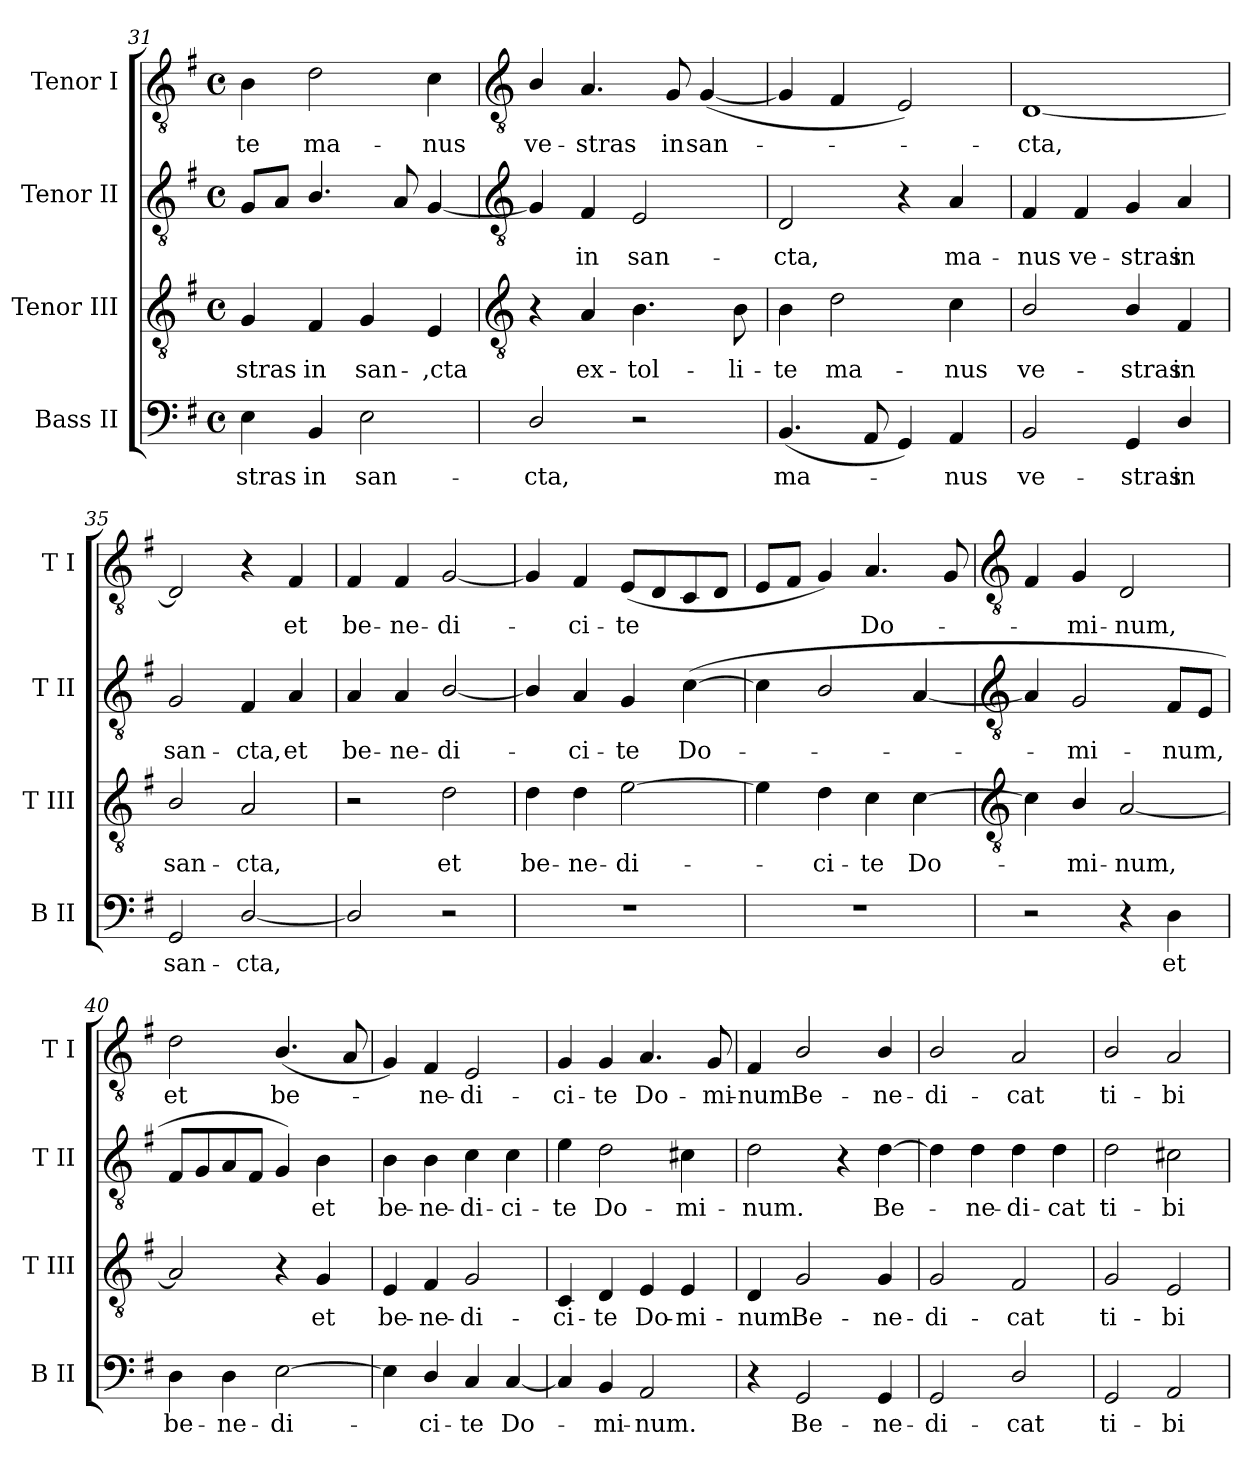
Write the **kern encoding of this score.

**kern	**text	**kern	**text	**kern	**text	**kern	**text
*part4	*part4	*part3	*part3	*part2	*part2	*part1	*part1
*staff4	*staff4	*staff3	*staff3	*staff2	*staff2	*staff1	*staff1
*I"Bass II	*	*I"Tenor III	*	*I"Tenor II	*	*I"Tenor I	*
*I'B II	*	*I'T III	*	*I'T II	*	*I'T I	*
*clefF4	*	*clefGv2	*	*clefGv2	*	*clefGv2	*
*k[f#]	*	*k[f#]	*	*k[f#]	*	*k[f#]	*
*G:	*	*G:	*	*G:	*	*G:	*
*M4/4	*	*M4/4	*	*M4/4	*	*M4/4	*
*met(c)	*	*met(c)	*	*met(c)	*	*met(c)	*
=31	=31	=31	=31	=31	=31	=31	=31
!	!LO:LY:b	!	!LO:LY:b	!	!	!	!LO:LY:b
4E	-stras	4G	-stras	8GL	.	4B	-te
.	.	.	.	8AJ	.	.	.
!	!LO:LY:b	!	!LO:LY:b	!	!	!	!LO:LY:b
4BB	in	4F#	in	4.B/	.	2d	ma-
!	!LO:LY:b	!	!LO:LY:b	!	!	!	!
2E	san-	4G	san-	.	.	.	.
.	.	.	.	8A	.	.	.
!	!	!	!LO:LY:b	!	!	!	!LO:LY:b
.	.	4E	-,cta	[4G	.	4c	-nus
!!LO:LB:g=z
=32	=32	=32	=32	=32	=32	=32	=32
*	*	*clefGv2	*	*clefGv2	*	*clefGv2	*
!	!LO:LY:b	!	!	!	!	!	!LO:LY:b
2D/	-cta,	4r	.	4G]	.	4B/	ve-
!	!	!	!LO:LY:b	!	!LO:LY:b	!	!LO:LY:b
.	.	4A	ex-	4F#	in	4.A	-stras
!	!	!	!LO:LY:b	!	!LO:LY:b	!	!
2r	.	4.B	-tol-	2E	san-	.	.
!	!	!	!	!	!	!	!LO:LY:b
.	.	.	.	.	.	8G	in
!	!	!	!	!	!	!	!LO:LY:b
.	.	.	.	.	.	(<[4G	san-
!	!	!	!LO:LY:b	!	!	!	!
.	.	8B	-li-	.	.	.	.
=33	=33	=33	=33	=33	=33	=33	=33
!	!LO:LY:b	!	!LO:LY:b	!	!LO:LY:b	!	!
(<4.BB	ma-	4B	-te	2D	-cta,	4G]	.
!	!	!	!LO:LY:b	!	!	!	!
.	.	2d	ma-	.	.	4F#	.
8AA	.	.	.	.	.	.	.
4GG)	.	.	.	4r	.	2E)	.
!	!LO:LY:b	!	!LO:LY:b	!	!LO:LY:b	!	!
4AA	nus	4c	-nus	4A	ma-	.	.
=34	=34	=34	=34	=34	=34	=34	=34
!	!LO:LY:b	!	!LO:LY:b	!	!LO:LY:b	!	!LO:LY:b
2BB	ve-	2B/	ve-	4F#	-nus	[1D	cta,
!	!	!	!	!	!LO:LY:b	!	!
.	.	.	.	4F#	ve-	.	.
!	!LO:LY:b	!	!LO:LY:b	!	!LO:LY:b	!	!
4GG	-stras	4B/	-stras	4G	-stras	.	.
!	!LO:LY:b	!	!LO:LY:b	!	!LO:LY:b	!	!
4D/	in	4F#	in	4A	in	.	.
=35	=35	=35	=35	=35	=35	=35	=35
!	!LO:LY:b	!	!LO:LY:b	!	!LO:LY:b	!	!
2GG	san-	2B/	san-	2G	san-	2D]	.
!	!LO:LY:b	!	!LO:LY:b	!	!LO:LY:b	!	!
[2D/	-cta,	2A	-cta,	4F#	-cta,	4r	.
!	!	!	!	!	!LO:LY:b	!	!LO:LY:b
.	.	.	.	4A	et	4F#	et
=36	=36	=36	=36	=36	=36	=36	=36
!	!	!	!	!	!LO:LY:b	!	!LO:LY:b
2D/]	.	2r	.	4A	be-	4F#	be-
!	!	!	!	!	!LO:LY:b	!	!LO:LY:b
.	.	.	.	4A	-ne-	4F#	-ne-
!	!	!	!LO:LY:b	!	!LO:LY:b	!	!LO:LY:b
2r	.	2d	et	[2B/	-di-	[2G	-di-
=37	=37	=37	=37	=37	=37	=37	=37
!	!	!	!LO:LY:b	!	!	!	!
1r	.	4d	be-	4B/]	.	4G]	.
!	!	!	!LO:LY:b	!	!LO:LY:b	!	!LO:LY:b
.	.	4d	-ne-	4A	ci-	4F#	ci-
!	!	!	!LO:LY:b	!	!LO:LY:b	!	!LO:LY:b
.	.	[2e	-di-	4G	-te	(<8EL	-te
.	.	.	.	.	.	8D	.
!	!	!	!	!	!LO:LY:b	!	!
.	.	.	.	(<[4c	Do-	8C	.
.	.	.	.	.	.	8DJ	.
=38	=38	=38	=38	=38	=38	=38	=38
1r	.	4e]	.	4c]	.	8EL	.
.	.	.	.	.	.	8F#J	.
!	!	!	!LO:LY:b	!	!	!	!
.	.	4d	ci-	2B/	.	4G)	.
!	!	!	!LO:LY:b	!	!	!	!LO:LY:b
.	.	4c	-te	.	.	4.A	Do-
!	!	!	!LO:LY:b	!	!	!	!
.	.	[4c	Do-	[4A	.	.	.
.	.	.	.	.	.	8G	.
!!LO:LB:g=z
=39	=39	=39	=39	=39	=39	=39	=39
*	*	*clefGv2	*	*clefGv2	*	*clefGv2	*
2r	.	4c]	.	4A]	.	4F#	.
!	!	!	!LO:LY:b	!	!LO:LY:b	!	!LO:LY:b
.	.	4B/	mi-	2G	mi-	4G	mi-
!	!	!	!LO:LY:b	!	!	!	!LO:LY:b
4r	.	[2A	-num,	.	.	2D	-num,
!	!LO:LY:b	!	!	!	!LO:LY:b	!	!
4D	et	.	.	8F#L	-num,	.	.
.	.	.	.	8EJ	.	.	.
=40	=40	=40	=40	=40	=40	=40	=40
!	!LO:LY:b	!	!	!	!	!	!LO:LY:b
4D	be-	2A]	.	8F#L	.	2d	et
.	.	.	.	8G	.	.	.
!	!LO:LY:b	!	!	!	!	!	!
4D	-ne-	.	.	8A	.	.	.
.	.	.	.	8F#J	.	.	.
!	!LO:LY:b	!	!	!	!	!	!LO:LY:b
[2E	-di-	4r	.	4G)	.	(<4.B/	be-
!	!	!	!LO:LY:b	!	!LO:LY:b	!	!
.	.	4G	et	4B	et	.	.
.	.	.	.	.	.	8A	.
=41	=41	=41	=41	=41	=41	=41	=41
!	!	!	!LO:LY:b	!	!LO:LY:b	!	!
4E]	.	4E	be-	4B	be-	4G)	.
!	!LO:LY:b	!	!LO:LY:b	!	!LO:LY:b	!	!LO:LY:b
4D/	ci-	4F#	-ne-	4B	-ne-	4F#	ne-
!	!LO:LY:b	!	!LO:LY:b	!	!LO:LY:b	!	!LO:LY:b
4C	-te	2G	-di-	4c	-di-	2E	-di-
!	!LO:LY:b	!	!	!	!LO:LY:b	!	!
[4C	Do-	.	.	4c	-ci-	.	.
=42	=42	=42	=42	=42	=42	=42	=42
!	!	!	!LO:LY:b	!	!LO:LY:b	!	!LO:LY:b
4C]	.	4C	-ci-	4e	-te	4G	-ci-
!	!LO:LY:b	!	!LO:LY:b	!	!LO:LY:b	!	!LO:LY:b
4BB	mi-	4D	-te	2d	Do-	4G	-te
!	!LO:LY:b	!	!LO:LY:b	!	!	!	!LO:LY:b
2AA	-num.	4E	Do-	.	.	4.A	Do-
!	!	!	!LO:LY:b	!	!LO:LY:b	!	!
.	.	4E	-mi-	4c#X	-mi-	.	.
!	!	!	!	!	!	!	!LO:LY:b
.	.	.	.	.	.	8G	-mi-
=43	=43	=43	=43	=43	=43	=43	=43
!	!	!	!LO:LY:b	!	!LO:LY:b	!	!LO:LY:b
4r	.	4D	-num.	2d	-num.	4F#	-num.
!	!LO:LY:b	!	!LO:LY:b	!	!	!	!LO:LY:b
2GG	Be-	2G	Be-	.	.	2B/	Be-
.	.	.	.	4r	.	.	.
!	!LO:LY:b	!	!LO:LY:b	!	!LO:LY:b	!	!LO:LY:b
4GG	-ne-	4G	-ne-	[4d	Be-	4B/	-ne-
=44	=44	=44	=44	=44	=44	=44	=44
!	!LO:LY:b	!	!LO:LY:b	!	!	!	!LO:LY:b
2GG	-di-	2G	-di-	4d]	.	2B/	-di-
!	!	!	!	!	!LO:LY:b	!	!
.	.	.	.	4d	ne-	.	.
!	!LO:LY:b	!	!LO:LY:b	!	!LO:LY:b	!	!LO:LY:b
2D/	-cat	2F#	-cat	4d	-di-	2A	-cat
!	!	!	!	!	!LO:LY:b	!	!
.	.	.	.	4d	-cat	.	.
=45	=45	=45	=45	=45	=45	=45	=45
!	!LO:LY:b	!	!LO:LY:b	!	!LO:LY:b	!	!LO:LY:b
2GG	ti-	2G	ti-	2d	ti-	2B/	ti-
!	!LO:LY:b	!	!LO:LY:b	!	!LO:LY:b	!	!LO:LY:b
2AA	-bi	2E	-bi	2c#X	-bi	2A	-bi
=	=	=	=	=	=	=	=
*-	*-	*-	*-	*-	*-	*-	*-
